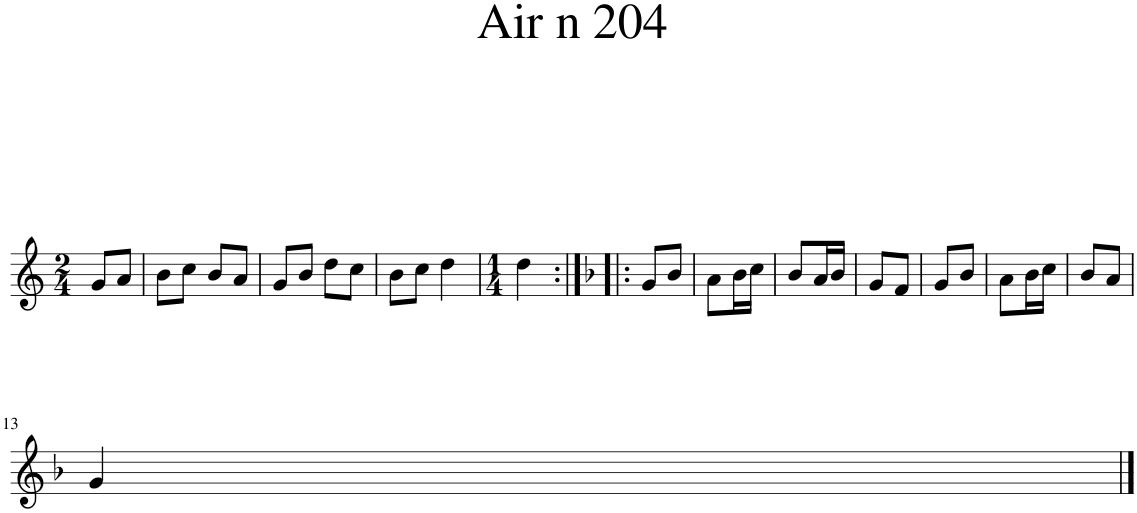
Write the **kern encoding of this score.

**kern
*part1
*staff1
*I"Piano
*I'Pno.
*clefG2
*k[]
*M2/4
=1
8g/L
8a/J
=2
8b\L
8cc\J
8b/L
8a/J
=3
8g/L
8b/J
8dd\L
8cc\J
=4
8b\L
8cc\J
4dd\
=5
*M1/4
4dd\
=6:|!|:
*k[b-]
8g/L
8b-/J
=7
8a\L
16b-\L
16cc\JJ
=8
8b-/L
16a/L
16b-/JJ
=9
8g/L
8f/J
=10
8g/L
8b-/J
=11
8a\L
16b-\L
16cc\JJ
=12
8b-/L
8a/J
!!LO:LB:g=z
=13
4g/
==
*-
